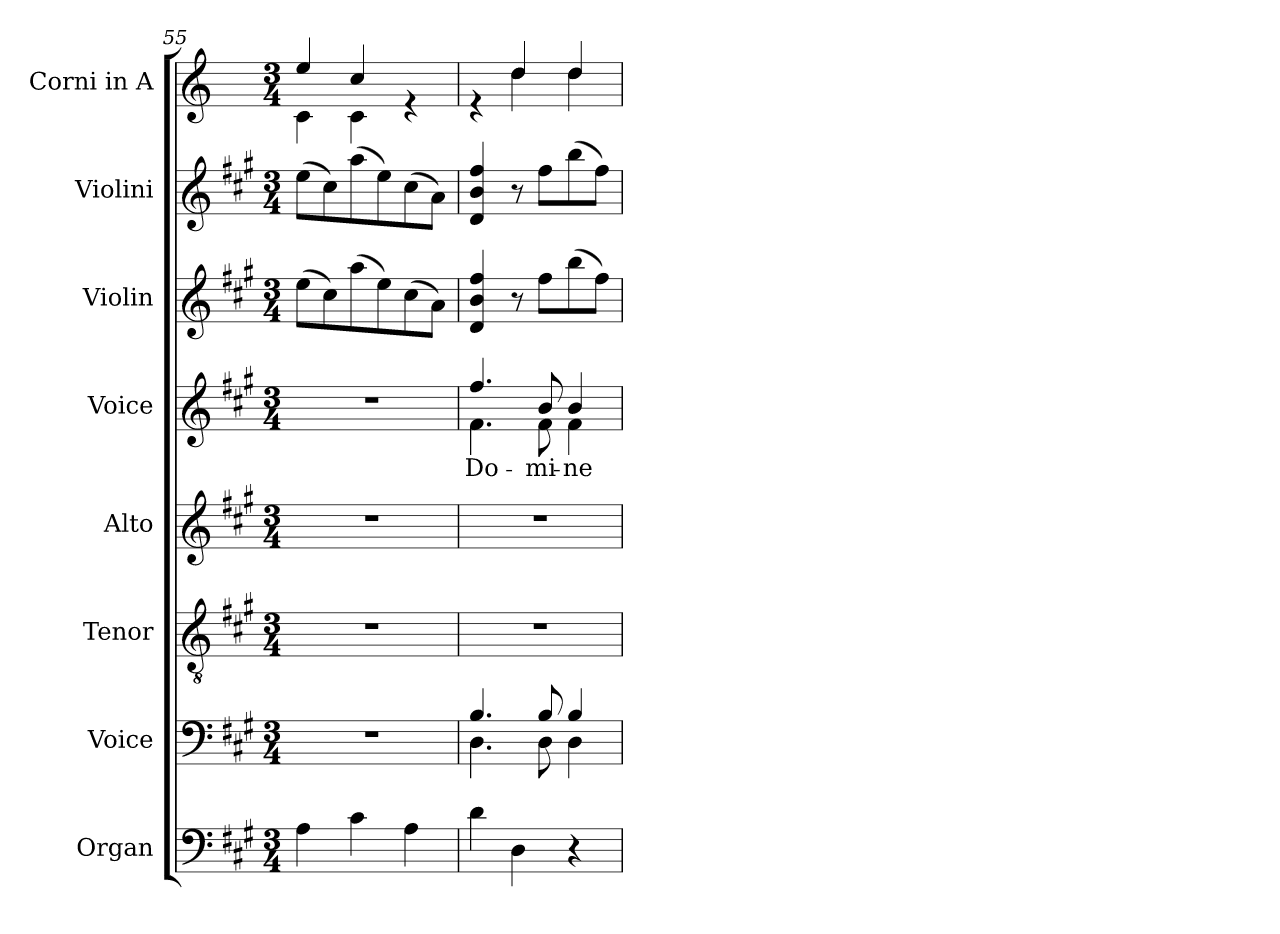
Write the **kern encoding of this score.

**kern	**kern	**kern	**kern	**kern	**text	**kern	**kern	**kern
*part8	*part7	*part6	*part5	*part4	*part4	*part3	*part2	*part1
*staff8	*staff7	*staff6	*staff5	*staff4	*staff4	*staff3	*staff2	*staff1
*I"Organ	*I"Voice	*I"Tenor	*I"Alto	*I"Voice	*	*I"Violin	*I"Violini	*I"Corni in A
*	*	*	*	*	*	*I'Vln	*I'Vln	*
*clefF4	*clefF4	*clefGv2	*clefG2	*clefG2	*	*clefG2	*clefG2	*clefG2
*	*	*	*	*	*	*	*	*ITrd2c3
*k[f#c#g#]	*k[f#c#g#]	*k[f#c#g#]	*k[f#c#g#]	*k[f#c#g#]	*	*k[f#c#g#]	*k[f#c#g#]	*k[f#c#g#]
*M3/4	*M3/4	*M3/4	*M3/4	*M3/4	*	*M3/4	*M3/4	*M3/4
=55	=55	=55	=55	=55	=55	=55	=55	=55
*	*	*	*	*	*	*	*	*^
4A\	2.r	2.r	2.r	2.r	.	(8ee\L	(8ee\L	4cc#/	4A\
.	.	.	.	.	.	8cc#\)	8cc#\)	.	.
4c#\	.	.	.	.	.	(8aa\	(8aa\	4a/	4A\
.	.	.	.	.	.	8ee\)	8ee\)	.	.
4A\	.	.	.	.	.	(8cc#\	(8cc#\	4re	4ryy
.	.	.	.	.	.	8a\J)	8a\J)	.	.
=56	=56	=56	=56	=56	=56	=56	=56	=56	=56
*	*^	*	*	*	*	*	*	*	*
!	!	!	!	!	!	!LO:LY:b	!	!	!	!
*	*	*	*	*	*^	*	*	*	*	*
4d\	4.B/	4.D\	2.r	2.r	4.ff#/	4.f#\	Do-	4d/ 4b/ 4ff#/	4d/ 4b/ 4ff#/	4re	4ryy
4D\	.	.	.	.	.	.	.	8r	8r	4b/	4b\
!	!	!	!	!	!	!	!LO:LY:b	!	!	!	!
.	8B/	8D\	.	.	8b/	8f#\	-mi-	8ff#\L	8ff#\L	.	.
!	!	!	!	!	!	!	!LO:LY:b	!	!	!	!
4r	4B/	4D\	.	.	4b/	4f#\	-ne	(8bb\	(8bb\	4b/	4b\
.	.	.	.	.	.	.	.	8ff#\J)	8ff#\J)	.	.
*	*v	*v	*	*	*v	*v	*	*	*	*v	*v
=	=	=	=	=	=	=	=	=
*-	*-	*-	*-	*-	*-	*-	*-	*-
